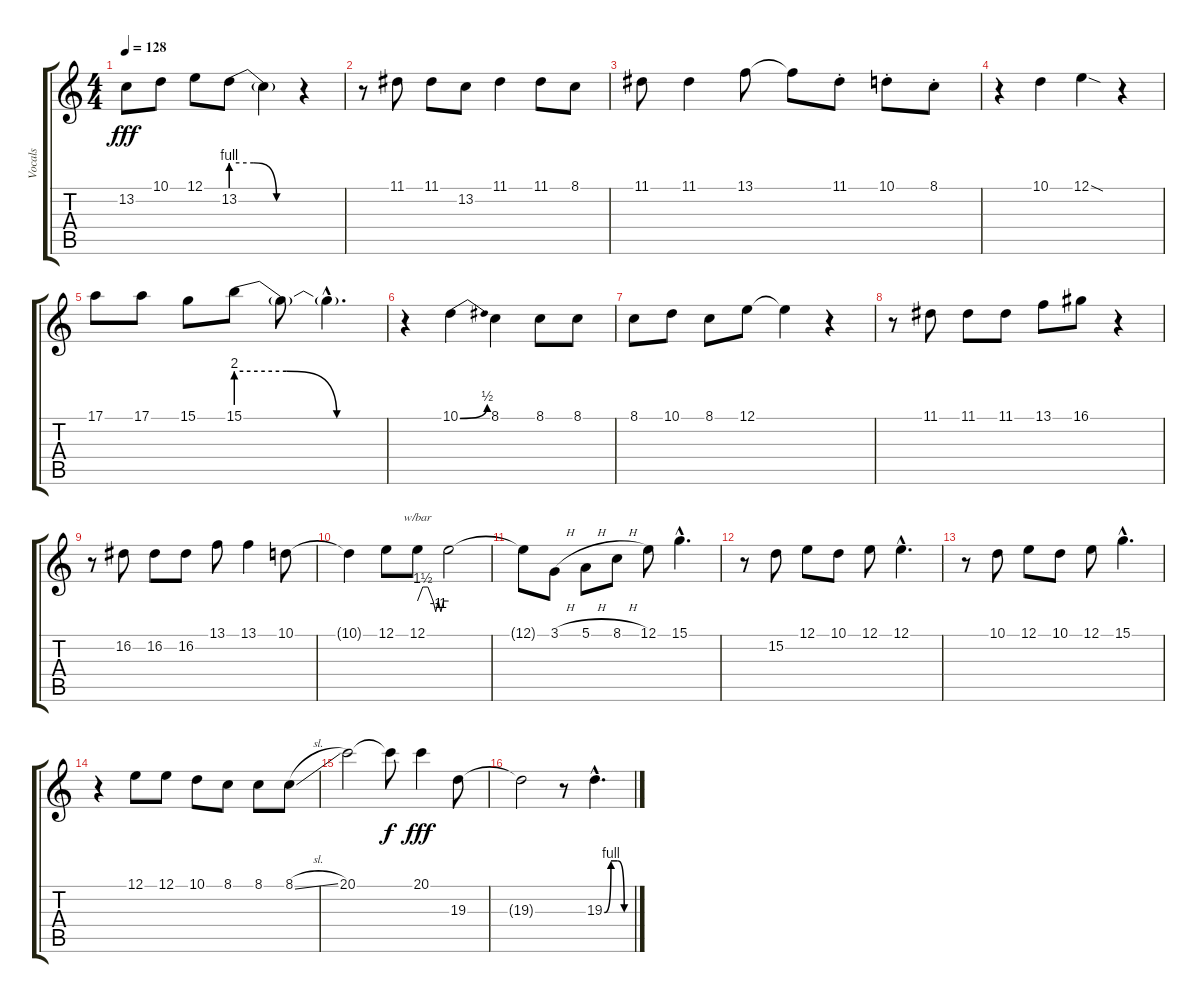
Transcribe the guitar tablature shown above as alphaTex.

\track ("Vocals" "Vocals") {instrument synthbrass2}
\staff {score tabs}
\tuning (E4 B3 G3 D3 A2 E2) {hide}
\ts (4 4)
\tempo 128
\clef g2
\ks c
13.2.8{dy fff} 10.1.8 12.1.8 13.2{be (custom 0 4 20 4 40 0 60 0)}.8 13.2{t}.4 r.4 |
r.8 11.1.8 11.1.8 13.2.8 11.1.4 11.1.8 8.1.8 |
11.1.8 11.1.4 13.1.8 13.1{t}.8 11.1{st}.8 10.1{st}.8 8.1{st}.8 |
r.4 10.1.4 12.1{sod}.4 r.4 |
17.1.8 17.1.8 15.1.8 15.1{be (custom 0 8 20 8 40 0 60 0)}.8 15.1{t}.8 15.1{hac t}.4{d} |
r.4 10.1{be (bend 0 0 60 2)}.4 8.1.4 8.1.8 8.1.8 |
8.1.8 10.1.8 8.1.8 12.1.8 12.1{t}.4 r.4 |
r.8 11.1.8 11.1.8 11.1.8 13.1.8 16.1.8 r.4 |
r.8 16.2.8 16.2.8 16.2.8 13.1.8 13.1.4 10.1.8 |
10.1{t}.4 12.1.8 12.1.8{tbe (custom default 0 0 10 6 20 6 30 0 35 -4 40 0 45 -4 50 0 60 0)} 12.1{t}.2 |
12.1{t}.8 3.1{h}.8 5.1{h}.8 8.1{h}.8 12.1.8 15.1{hac}.4{d} |
r.8 15.2.8 12.1.8 10.1.8 12.1.8 12.1{hac}.4{d} |
r.8 10.1.8 12.1.8 10.1.8 12.1.8 15.1{hac}.4{d} |
r.4 12.1.8 12.1.8 10.1.8 8.1.8 8.1.8 8.1{sl}.8 |
20.1.2 20.1{t}.8{dy f} 20.1.4{dy fff} 19.3.8 |
19.3{t}.2 r.8 19.3{be (custom 0 0 15 4 30 4 45 0 60 0) hac}.4{d}
